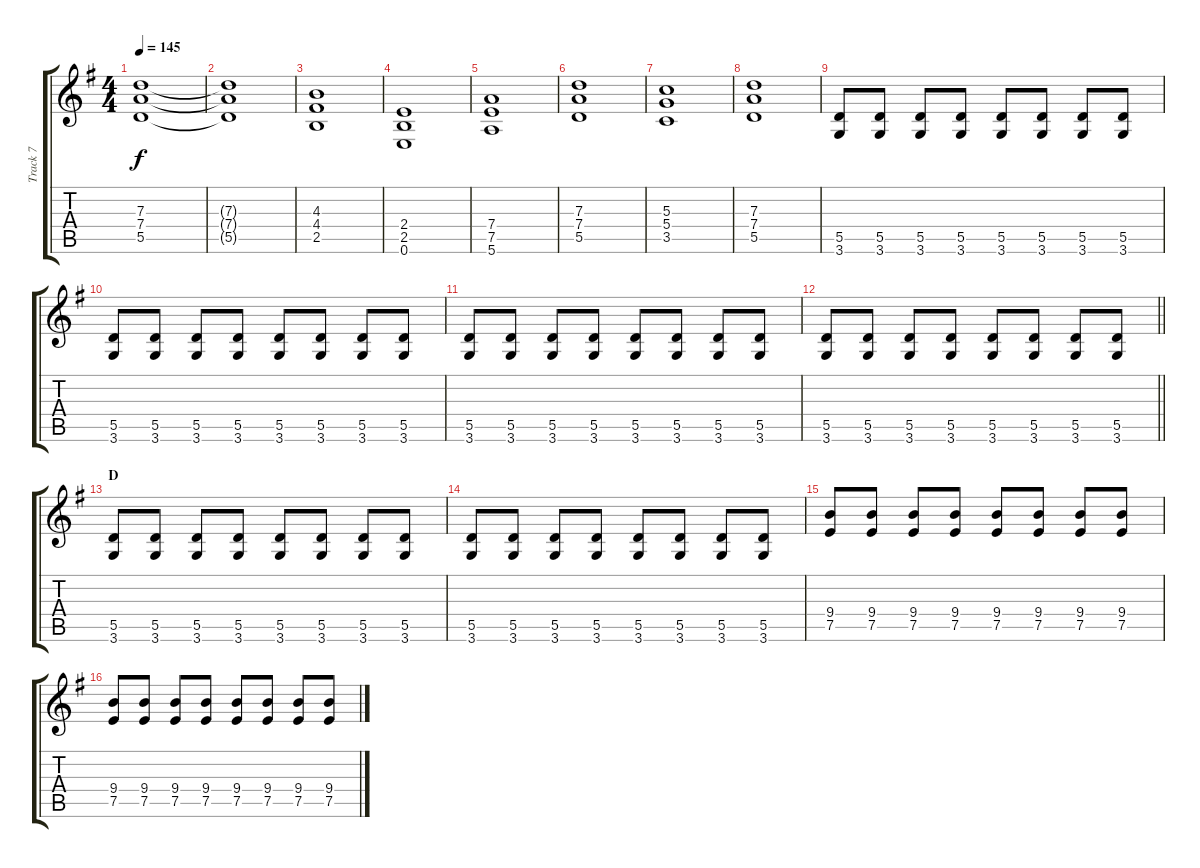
\track ("Track 7" "Track 7") {instrument overdrivenguitar}
\staff {score tabs}
\tuning (E4 B3 G3 D3 A2 E2) {hide}
\ts (4 4)
\tempo 145
\clef g2
\ks g
(7.3 7.4 5.5).1{dy f} |
(7.3{t} 7.4{t} 5.5{t}).1 |
(4.3 4.4 2.5).1 |
(2.4 2.5 0.6).1 |
(7.4 7.5 5.6).1 |
(7.3 7.4 5.5).1 |
(5.3 5.4 3.5).1 |
(7.3 7.4 5.5).1 |
(5.5 3.6).8 (5.5 3.6).8 (5.5 3.6).8 (5.5 3.6).8 (5.5 3.6).8 (5.5 3.6).8 (5.5 3.6).8 (5.5 3.6).8 |
(5.5 3.6).8 (5.5 3.6).8 (5.5 3.6).8 (5.5 3.6).8 (5.5 3.6).8 (5.5 3.6).8 (5.5 3.6).8 (5.5 3.6).8 |
(5.5 3.6).8 (5.5 3.6).8 (5.5 3.6).8 (5.5 3.6).8 (5.5 3.6).8 (5.5 3.6).8 (5.5 3.6).8 (5.5 3.6).8 |
\barLineRight lightlight
(5.5 3.6).8 (5.5 3.6).8 (5.5 3.6).8 (5.5 3.6).8 (5.5 3.6).8 (5.5 3.6).8 (5.5 3.6).8 (5.5 3.6).8 |
\section ("" "D")
(5.5 3.6).8 (5.5 3.6).8 (5.5 3.6).8 (5.5 3.6).8 (5.5 3.6).8 (5.5 3.6).8 (5.5 3.6).8 (5.5 3.6).8 |
(5.5 3.6).8 (5.5 3.6).8 (5.5 3.6).8 (5.5 3.6).8 (5.5 3.6).8 (5.5 3.6).8 (5.5 3.6).8 (5.5 3.6).8 |
(9.4 7.5).8 (9.4 7.5).8 (9.4 7.5).8 (9.4 7.5).8 (9.4 7.5).8 (9.4 7.5).8 (9.4 7.5).8 (9.4 7.5).8 |
(9.4 7.5).8 (9.4 7.5).8 (9.4 7.5).8 (9.4 7.5).8 (9.4 7.5).8 (9.4 7.5).8 (9.4 7.5).8 (9.4 7.5).8
